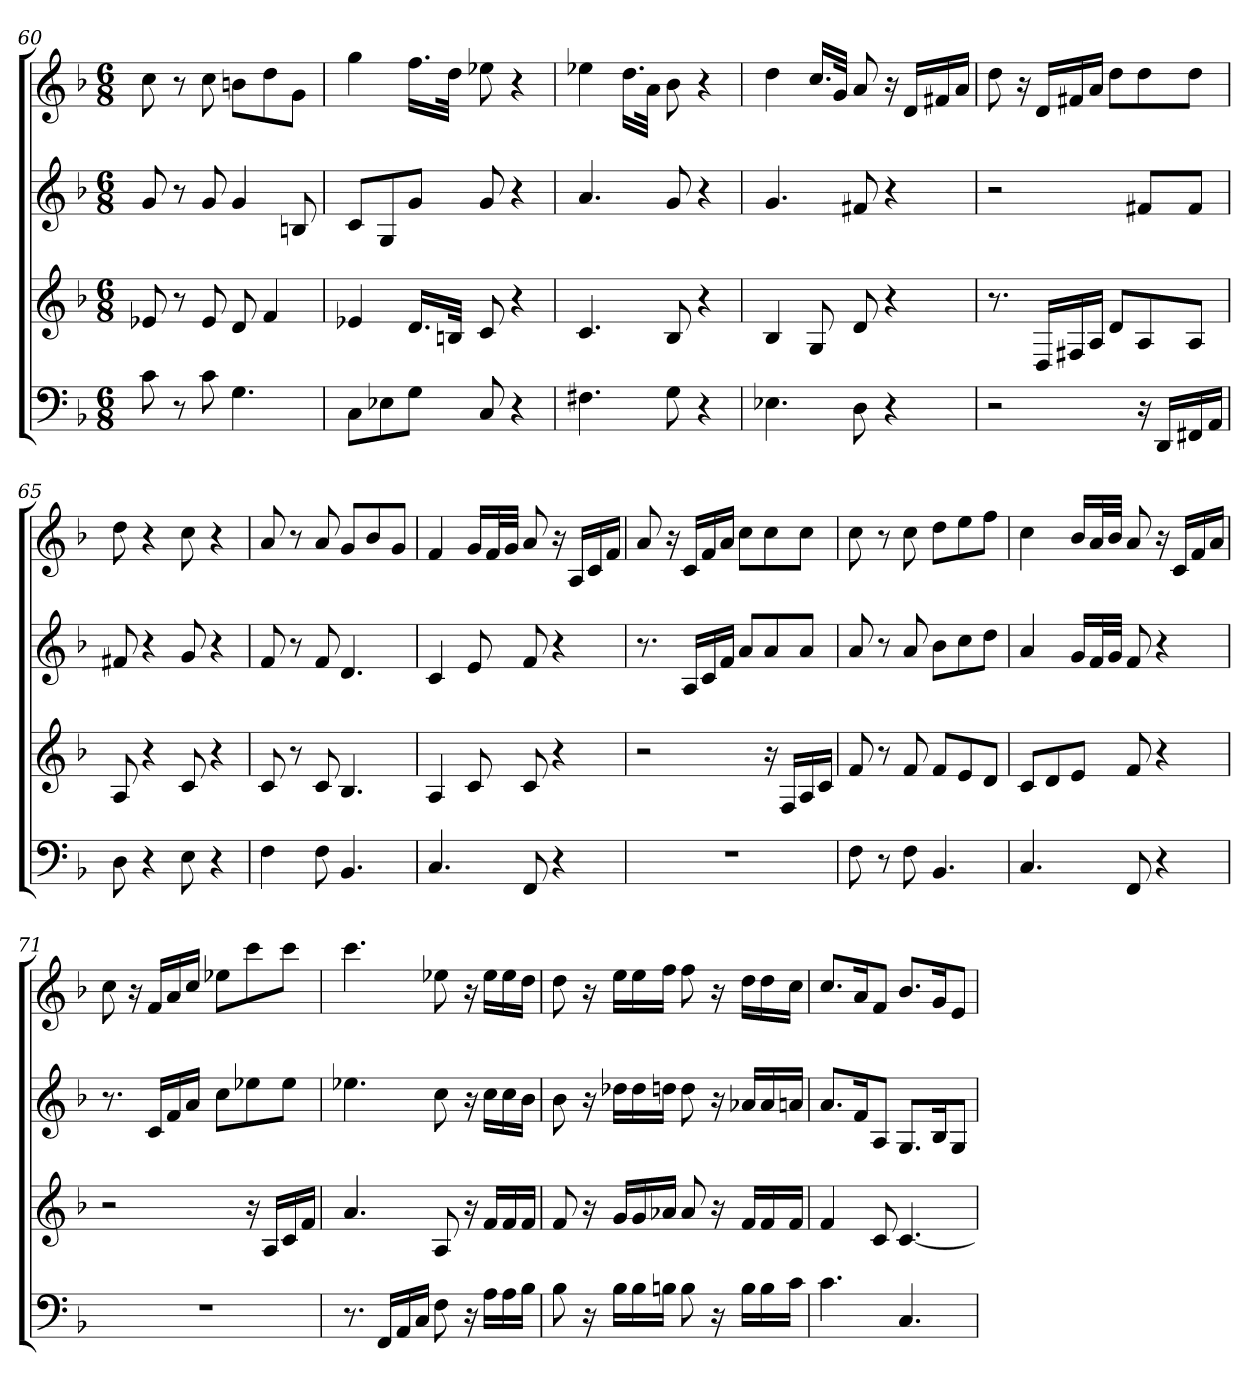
**kern	**kern	**kern	**kern
*part4	*part3	*part2	*part1
*staff4	*staff3	*staff2	*staff1
*k[b-]	*k[b-]	*k[b-]	*k[b-]
*F:	*F:	*F:	*F:
*M6/8	*M6/8	*M6/8	*M6/8
=60	=60	=60	=60
8c	8e-X	8g	8cc
8r	8r	8r	8r
8c	8e-	8g	8cc
4.G	8d	4g	8bnL
.	4f	.	8dd
.	.	8Bn	8gJ
=61	=61	=61	=61
8CL	4e-X	8cL	4gg
8E-X	.	8G	.
8GJ	16.dLL	8gJ	16.ffLL
.	32BnJJk	.	32ddJJk
8C	8c	8g	8ee-X
4r	4r	4r	4r
=62	=62	=62	=62
4.F#X	4.c	4.a	4ee-X
.	.	.	16.ddLL
.	.	.	32aJJk
8G	8B-	8g	8b-
4r	4r	4r	4r
=63	=63	=63	=63
4.E-X	4B-	4.g	4dd
.	8G	.	16.ccLL
.	.	.	32gJJk
8D	8d	8f#X	8a
4r	4r	4r	16r
.	.	.	16dLL
.	.	.	16f#X
.	.	.	16aJJ
=64	=64	=64	=64
2r	8.r	2r	8dd
.	.	.	16r
.	16DLL	.	16dLL
.	16F#X	.	16f#X
.	16AJJ	.	16aJJ
.	8dL	.	8ddL
16r	8A	8f#XL	8dd
16DDLL	.	.	.
16FF#X	8AJ	8f#J	8ddJ
16AAJJ	.	.	.
=65	=65	=65	=65
8D	8A	8f#X	8dd
4r	4r	4r	4r
8E	8c	8g	8cc
4r	4r	4r	4r
=66	=66	=66	=66
4F	8c	8f	8a
.	8r	8r	8r
8F	8c	8f	8a
4.BB-	4.B-	4.d	8gL
.	.	.	8b-
.	.	.	8gJ
=67	=67	=67	=67
4.C	4A	4c	4f
.	8c	8e	16gLL
.	.	.	32fL
.	.	.	32gJJJ
8FF	8c	8f	8a
4r	4r	4r	16r
.	.	.	16ALL
.	.	.	16c
.	.	.	16fJJ
=68	=68	=68	=68
2.r	2r	8.r	8a
.	.	.	16r
.	.	16ALL	16cLL
.	.	16c	16f
.	.	16fJJ	16aJJ
.	.	8aL	8ccL
.	16r	8a	8cc
.	16FLL	.	.
.	16A	8aJ	8ccJ
.	16cJJ	.	.
=69	=69	=69	=69
8F	8f	8a	8cc
8r	8r	8r	8r
8F	8f	8a	8cc
4.BB-	8fL	8b-L	8ddL
.	8e	8cc	8ee
.	8dJ	8ddJ	8ffJ
=70	=70	=70	=70
4.C	8cL	4a	4cc
.	8d	.	.
.	8eJ	16gLL	16b-LL
.	.	32fL	32aL
.	.	32gJJJ	32b-JJJ
8FF	8f	8f	8a
4r	4r	4r	16r
.	.	.	16cLL
.	.	.	16f
.	.	.	16aJJ
=71	=71	=71	=71
2.r	2r	8.r	8cc
.	.	.	16r
.	.	16cLL	16fLL
.	.	16f	16a
.	.	16aJJ	16ccJJ
.	.	8ccL	8ee-XL
.	16r	8ee-X	8ccc
.	16ALL	.	.
.	16c	8ee-J	8cccJ
.	16fJJ	.	.
=72	=72	=72	=72
8.r	4.a	4.ee-X	4.ccc
16FFLL	.	.	.
16AA	.	.	.
16CJJ	.	.	.
8F	8A	8cc	8ee-X
16r	16r	16r	16r
16ALL	16fLL	16ccLL	16ee-LL
16A	16f	16cc	16ee-
16B-JJ	16fJJ	16b-JJ	16ddJJ
=73	=73	=73	=73
8B-	8f	8b-	8dd
16r	16r	16r	16r
16B-LL	16gLL	16dd-XLL	16eeLL
16B-	16g	16dd-	16ee
16BnJJ	16a-XJJ	16ddnJJ	16ffJJ
8B	8a-	8dd	8ff
16r	16r	16r	16r
16BLL	16fLL	16a-XLL	16ddLL
16B	16f	16a-	16dd
16cJJ	16fJJ	16anJJ	16ccJJ
=74	=74	=74	=74
4.c	4f	8.aL	8.ccL
.	.	16fK	16aK
.	8c	8AJ	8fJ
4.C	[4.c	8.GL	8.b-L
.	.	16B-K	16gK
.	.	8GJ	8eJ
=	=	=	=
*-	*-	*-	*-
